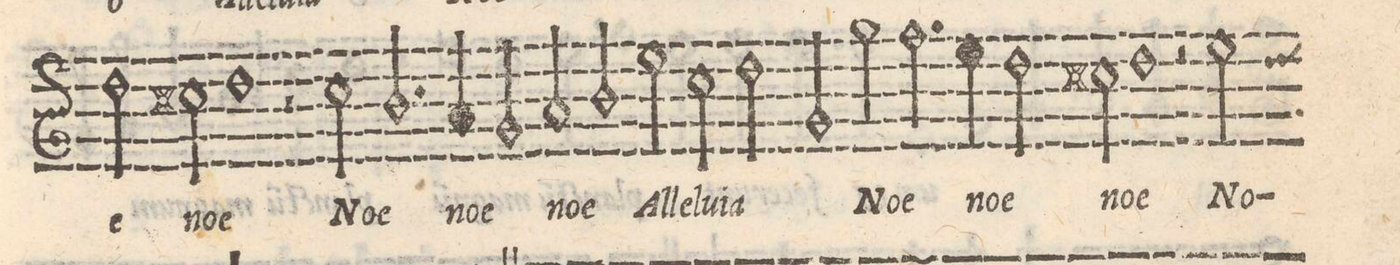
**kern	**text
*I"CANTVS	*
*clefG2	*
*k[]	*
*met(C|)	*
*M2/1	*
2dd\	-e
2cc#X\	no-
1dd	-e
=79-	=79-
2r	.
2ccny\	No-
2.b/	-e
4a/	no-
=80-	=80-
2g/	-e
2a/	no-
2b/	-e
2ee\	Al-
=81-	=81-
2cc\	-le-
2dd\	-lu-
2g/	-ia
2gg\	No-
=82-	=82-
2.ff\	-e
4ee\	no-
2dd\	-e
2cc#X\	no-
=83-	=83-
1dd	-e
2r	.
2ee\	No-
*custos:dd	*
=84-	=84-
*-	*-
